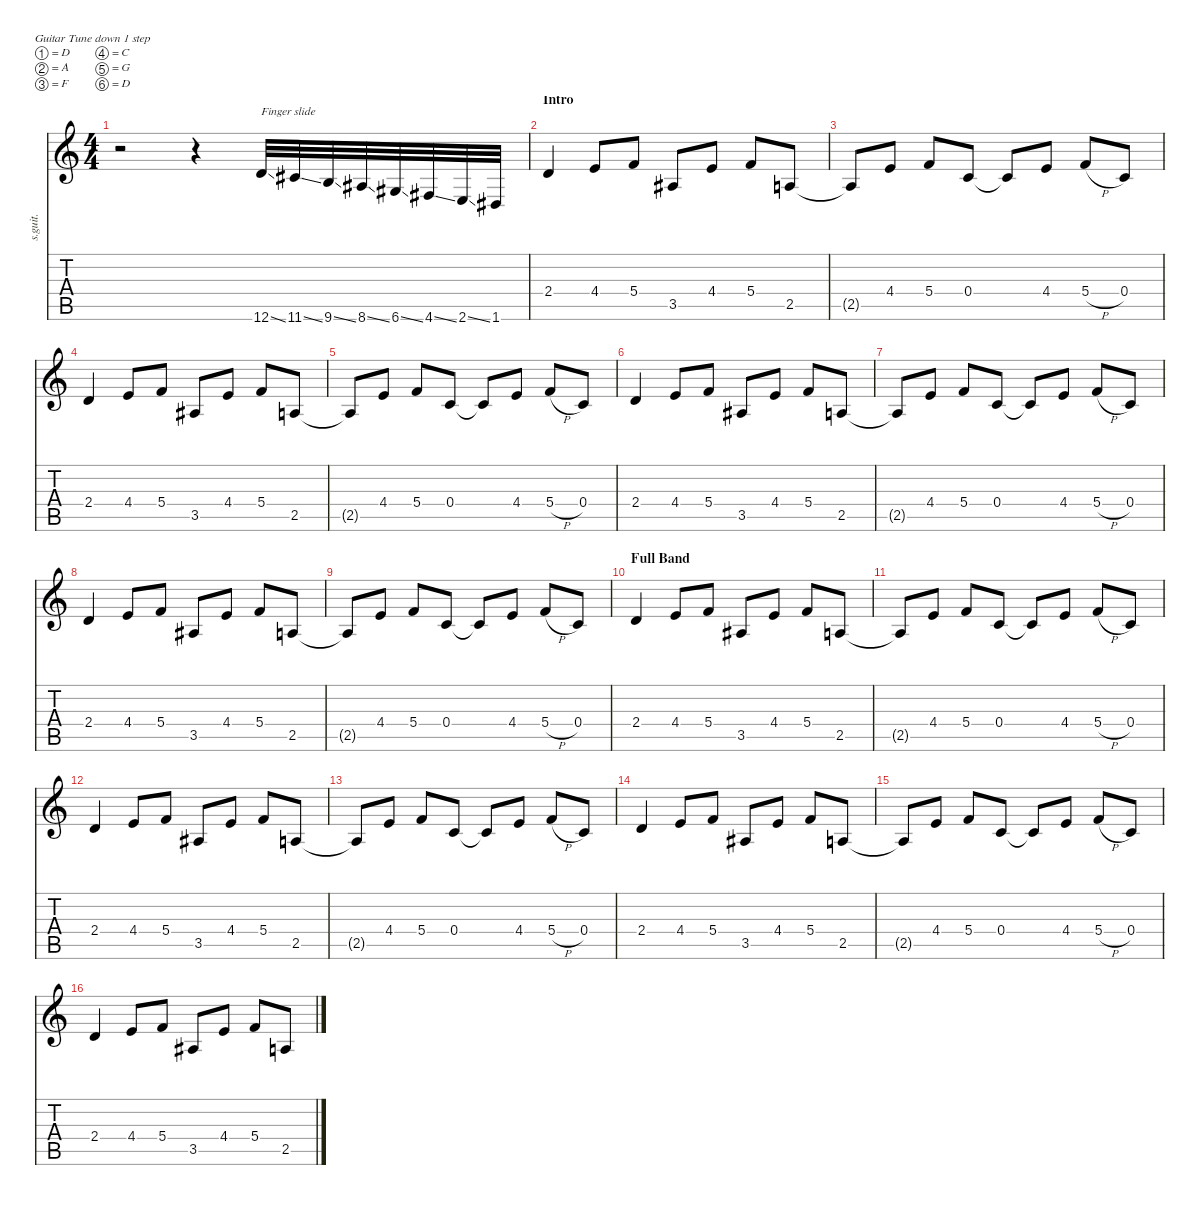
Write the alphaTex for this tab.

\defaultSystemsLayout 4
\hideDynamics
\bracketExtendMode nobrackets
\track ("Fire - Lead" "s.guit.") {instrument distortionguitar}
\staff {score tabs}
\tuning (D4 A3 F3 C3 G2 D2)
\ts (4 4)
\beaming (8 2 2 2 2)
\tempo (130 hide)
\clef g2
\ks c
r.2{dy f instrument distortionguitar} r.4 12.6{ss}.32{txt "Finger slide" lyrics (0 "") lyrics (1 "") lyrics (2 "") lyrics (3 "") lyrics (4 "")} 11.6{ss acc #}.32{lyrics (0 "") lyrics (1 "") lyrics (2 "") lyrics (3 "") lyrics (4 "")} 9.6{ss}.32{lyrics (0 "") lyrics (1 "") lyrics (2 "") lyrics (3 "") lyrics (4 "")} 8.6{ss acc #}.32{lyrics (0 "") lyrics (1 "") lyrics (2 "") lyrics (3 "") lyrics (4 "")} 6.6{ss acc #}.32{lyrics (0 "") lyrics (1 "") lyrics (2 "") lyrics (3 "") lyrics (4 "")} 4.6{ss acc #}.32{lyrics (0 "") lyrics (1 "") lyrics (2 "") lyrics (3 "") lyrics (4 "")} 2.6{ss}.32{lyrics (0 "") lyrics (1 "") lyrics (2 "") lyrics (3 "") lyrics (4 "")} 1.6{acc #}.32{lyrics (0 "") lyrics (1 "") lyrics (2 "") lyrics (3 "") lyrics (4 "")} |
\section ("" "Intro")
2.4.4{lyrics (0 "") lyrics (1 "") lyrics (2 "") lyrics (3 "") lyrics (4 "")} 4.4.8{lyrics (0 "") lyrics (1 "") lyrics (2 "") lyrics (3 "") lyrics (4 "")} 5.4.8{lyrics (0 "") lyrics (1 "") lyrics (2 "") lyrics (3 "") lyrics (4 "")} 3.5{acc #}.8{lyrics (0 "") lyrics (1 "") lyrics (2 "") lyrics (3 "") lyrics (4 "")} 4.4.8{lyrics (0 "") lyrics (1 "") lyrics (2 "") lyrics (3 "") lyrics (4 "")} 5.4.8{lyrics (0 "") lyrics (1 "") lyrics (2 "") lyrics (3 "") lyrics (4 "")} 2.5.8{lyrics (0 "") lyrics (1 "") lyrics (2 "") lyrics (3 "") lyrics (4 "")} |
2.5{t}.8{lyrics (0 "") lyrics (1 "") lyrics (2 "") lyrics (3 "") lyrics (4 "")} 4.4.8{lyrics (0 "") lyrics (1 "") lyrics (2 "") lyrics (3 "") lyrics (4 "")} 5.4.8{lyrics (0 "") lyrics (1 "") lyrics (2 "") lyrics (3 "") lyrics (4 "")} 0.4.8{lyrics (0 "") lyrics (1 "") lyrics (2 "") lyrics (3 "") lyrics (4 "")} 0.4{t}.8{lyrics (0 "") lyrics (1 "") lyrics (2 "") lyrics (3 "") lyrics (4 "")} 4.4.8{lyrics (0 "") lyrics (1 "") lyrics (2 "") lyrics (3 "") lyrics (4 "")} 5.4{h}.8{lyrics (0 "") lyrics (1 "") lyrics (2 "") lyrics (3 "") lyrics (4 "")} 0.4.8{lyrics (0 "") lyrics (1 "") lyrics (2 "") lyrics (3 "") lyrics (4 "")} |
2.4.4{lyrics (0 "") lyrics (1 "") lyrics (2 "") lyrics (3 "") lyrics (4 "")} 4.4.8{lyrics (0 "") lyrics (1 "") lyrics (2 "") lyrics (3 "") lyrics (4 "")} 5.4.8{lyrics (0 "") lyrics (1 "") lyrics (2 "") lyrics (3 "") lyrics (4 "")} 3.5{acc #}.8{lyrics (0 "") lyrics (1 "") lyrics (2 "") lyrics (3 "") lyrics (4 "")} 4.4.8{lyrics (0 "") lyrics (1 "") lyrics (2 "") lyrics (3 "") lyrics (4 "")} 5.4.8{lyrics (0 "") lyrics (1 "") lyrics (2 "") lyrics (3 "") lyrics (4 "")} 2.5.8{lyrics (0 "") lyrics (1 "") lyrics (2 "") lyrics (3 "") lyrics (4 "")} |
2.5{t}.8{lyrics (0 "") lyrics (1 "") lyrics (2 "") lyrics (3 "") lyrics (4 "")} 4.4.8{lyrics (0 "") lyrics (1 "") lyrics (2 "") lyrics (3 "") lyrics (4 "")} 5.4.8{lyrics (0 "") lyrics (1 "") lyrics (2 "") lyrics (3 "") lyrics (4 "")} 0.4.8{lyrics (0 "") lyrics (1 "") lyrics (2 "") lyrics (3 "") lyrics (4 "")} 0.4{t}.8{lyrics (0 "") lyrics (1 "") lyrics (2 "") lyrics (3 "") lyrics (4 "")} 4.4.8{lyrics (0 "") lyrics (1 "") lyrics (2 "") lyrics (3 "") lyrics (4 "")} 5.4{h}.8{lyrics (0 "") lyrics (1 "") lyrics (2 "") lyrics (3 "") lyrics (4 "")} 0.4.8{lyrics (0 "") lyrics (1 "") lyrics (2 "") lyrics (3 "") lyrics (4 "")} |
2.4.4{lyrics (0 "") lyrics (1 "") lyrics (2 "") lyrics (3 "") lyrics (4 "")} 4.4.8{lyrics (0 "") lyrics (1 "") lyrics (2 "") lyrics (3 "") lyrics (4 "")} 5.4.8{lyrics (0 "") lyrics (1 "") lyrics (2 "") lyrics (3 "") lyrics (4 "")} 3.5{acc #}.8{lyrics (0 "") lyrics (1 "") lyrics (2 "") lyrics (3 "") lyrics (4 "")} 4.4.8{lyrics (0 "") lyrics (1 "") lyrics (2 "") lyrics (3 "") lyrics (4 "")} 5.4.8{lyrics (0 "") lyrics (1 "") lyrics (2 "") lyrics (3 "") lyrics (4 "")} 2.5.8{lyrics (0 "") lyrics (1 "") lyrics (2 "") lyrics (3 "") lyrics (4 "")} |
2.5{t}.8{lyrics (0 "") lyrics (1 "") lyrics (2 "") lyrics (3 "") lyrics (4 "")} 4.4.8{lyrics (0 "") lyrics (1 "") lyrics (2 "") lyrics (3 "") lyrics (4 "")} 5.4.8{lyrics (0 "") lyrics (1 "") lyrics (2 "") lyrics (3 "") lyrics (4 "")} 0.4.8{lyrics (0 "") lyrics (1 "") lyrics (2 "") lyrics (3 "") lyrics (4 "")} 0.4{t}.8{lyrics (0 "") lyrics (1 "") lyrics (2 "") lyrics (3 "") lyrics (4 "")} 4.4.8{lyrics (0 "") lyrics (1 "") lyrics (2 "") lyrics (3 "") lyrics (4 "")} 5.4{h}.8{lyrics (0 "") lyrics (1 "") lyrics (2 "") lyrics (3 "") lyrics (4 "")} 0.4.8{lyrics (0 "") lyrics (1 "") lyrics (2 "") lyrics (3 "") lyrics (4 "")} |
2.4.4{lyrics (0 "") lyrics (1 "") lyrics (2 "") lyrics (3 "") lyrics (4 "")} 4.4.8{lyrics (0 "") lyrics (1 "") lyrics (2 "") lyrics (3 "") lyrics (4 "")} 5.4.8{lyrics (0 "") lyrics (1 "") lyrics (2 "") lyrics (3 "") lyrics (4 "")} 3.5{acc #}.8{lyrics (0 "") lyrics (1 "") lyrics (2 "") lyrics (3 "") lyrics (4 "")} 4.4.8{lyrics (0 "") lyrics (1 "") lyrics (2 "") lyrics (3 "") lyrics (4 "")} 5.4.8{lyrics (0 "") lyrics (1 "") lyrics (2 "") lyrics (3 "") lyrics (4 "")} 2.5.8{lyrics (0 "") lyrics (1 "") lyrics (2 "") lyrics (3 "") lyrics (4 "")} |
2.5{t}.8{lyrics (0 "") lyrics (1 "") lyrics (2 "") lyrics (3 "") lyrics (4 "")} 4.4.8{lyrics (0 "") lyrics (1 "") lyrics (2 "") lyrics (3 "") lyrics (4 "")} 5.4.8{lyrics (0 "") lyrics (1 "") lyrics (2 "") lyrics (3 "") lyrics (4 "")} 0.4.8{lyrics (0 "") lyrics (1 "") lyrics (2 "") lyrics (3 "") lyrics (4 "")} 0.4{t}.8{lyrics (0 "") lyrics (1 "") lyrics (2 "") lyrics (3 "") lyrics (4 "")} 4.4.8{lyrics (0 "") lyrics (1 "") lyrics (2 "") lyrics (3 "") lyrics (4 "")} 5.4{h}.8{lyrics (0 "") lyrics (1 "") lyrics (2 "") lyrics (3 "") lyrics (4 "")} 0.4.8{lyrics (0 "") lyrics (1 "") lyrics (2 "") lyrics (3 "") lyrics (4 "")} |
\section ("" "Full Band")
2.4.4{lyrics (0 "") lyrics (1 "") lyrics (2 "") lyrics (3 "") lyrics (4 "")} 4.4.8{lyrics (0 "") lyrics (1 "") lyrics (2 "") lyrics (3 "") lyrics (4 "")} 5.4.8{lyrics (0 "") lyrics (1 "") lyrics (2 "") lyrics (3 "") lyrics (4 "")} 3.5{acc #}.8{lyrics (0 "") lyrics (1 "") lyrics (2 "") lyrics (3 "") lyrics (4 "")} 4.4.8{lyrics (0 "") lyrics (1 "") lyrics (2 "") lyrics (3 "") lyrics (4 "")} 5.4.8{lyrics (0 "") lyrics (1 "") lyrics (2 "") lyrics (3 "") lyrics (4 "")} 2.5.8{lyrics (0 "") lyrics (1 "") lyrics (2 "") lyrics (3 "") lyrics (4 "")} |
2.5{t}.8{lyrics (0 "") lyrics (1 "") lyrics (2 "") lyrics (3 "") lyrics (4 "")} 4.4.8{lyrics (0 "") lyrics (1 "") lyrics (2 "") lyrics (3 "") lyrics (4 "")} 5.4.8{lyrics (0 "") lyrics (1 "") lyrics (2 "") lyrics (3 "") lyrics (4 "")} 0.4.8{lyrics (0 "") lyrics (1 "") lyrics (2 "") lyrics (3 "") lyrics (4 "")} 0.4{t}.8{lyrics (0 "") lyrics (1 "") lyrics (2 "") lyrics (3 "") lyrics (4 "")} 4.4.8{lyrics (0 "") lyrics (1 "") lyrics (2 "") lyrics (3 "") lyrics (4 "")} 5.4{h}.8{lyrics (0 "") lyrics (1 "") lyrics (2 "") lyrics (3 "") lyrics (4 "")} 0.4.8{lyrics (0 "") lyrics (1 "") lyrics (2 "") lyrics (3 "") lyrics (4 "")} |
2.4.4{lyrics (0 "") lyrics (1 "") lyrics (2 "") lyrics (3 "") lyrics (4 "")} 4.4.8{lyrics (0 "") lyrics (1 "") lyrics (2 "") lyrics (3 "") lyrics (4 "")} 5.4.8{lyrics (0 "") lyrics (1 "") lyrics (2 "") lyrics (3 "") lyrics (4 "")} 3.5{acc #}.8{lyrics (0 "") lyrics (1 "") lyrics (2 "") lyrics (3 "") lyrics (4 "")} 4.4.8{lyrics (0 "") lyrics (1 "") lyrics (2 "") lyrics (3 "") lyrics (4 "")} 5.4.8{lyrics (0 "") lyrics (1 "") lyrics (2 "") lyrics (3 "") lyrics (4 "")} 2.5.8{lyrics (0 "") lyrics (1 "") lyrics (2 "") lyrics (3 "") lyrics (4 "")} |
2.5{t}.8{lyrics (0 "") lyrics (1 "") lyrics (2 "") lyrics (3 "") lyrics (4 "")} 4.4.8{lyrics (0 "") lyrics (1 "") lyrics (2 "") lyrics (3 "") lyrics (4 "")} 5.4.8{lyrics (0 "") lyrics (1 "") lyrics (2 "") lyrics (3 "") lyrics (4 "")} 0.4.8{lyrics (0 "") lyrics (1 "") lyrics (2 "") lyrics (3 "") lyrics (4 "")} 0.4{t}.8{lyrics (0 "") lyrics (1 "") lyrics (2 "") lyrics (3 "") lyrics (4 "")} 4.4.8{lyrics (0 "") lyrics (1 "") lyrics (2 "") lyrics (3 "") lyrics (4 "")} 5.4{h}.8{lyrics (0 "") lyrics (1 "") lyrics (2 "") lyrics (3 "") lyrics (4 "")} 0.4.8{lyrics (0 "") lyrics (1 "") lyrics (2 "") lyrics (3 "") lyrics (4 "")} |
2.4.4{lyrics (0 "") lyrics (1 "") lyrics (2 "") lyrics (3 "") lyrics (4 "")} 4.4.8{lyrics (0 "") lyrics (1 "") lyrics (2 "") lyrics (3 "") lyrics (4 "")} 5.4.8{lyrics (0 "") lyrics (1 "") lyrics (2 "") lyrics (3 "") lyrics (4 "")} 3.5{acc #}.8{lyrics (0 "") lyrics (1 "") lyrics (2 "") lyrics (3 "") lyrics (4 "")} 4.4.8{lyrics (0 "") lyrics (1 "") lyrics (2 "") lyrics (3 "") lyrics (4 "")} 5.4.8{lyrics (0 "") lyrics (1 "") lyrics (2 "") lyrics (3 "") lyrics (4 "")} 2.5.8{lyrics (0 "") lyrics (1 "") lyrics (2 "") lyrics (3 "") lyrics (4 "")} |
2.5{t}.8{lyrics (0 "") lyrics (1 "") lyrics (2 "") lyrics (3 "") lyrics (4 "")} 4.4.8{lyrics (0 "") lyrics (1 "") lyrics (2 "") lyrics (3 "") lyrics (4 "")} 5.4.8{lyrics (0 "") lyrics (1 "") lyrics (2 "") lyrics (3 "") lyrics (4 "")} 0.4.8{lyrics (0 "") lyrics (1 "") lyrics (2 "") lyrics (3 "") lyrics (4 "")} 0.4{t}.8{lyrics (0 "") lyrics (1 "") lyrics (2 "") lyrics (3 "") lyrics (4 "")} 4.4.8{lyrics (0 "") lyrics (1 "") lyrics (2 "") lyrics (3 "") lyrics (4 "")} 5.4{h}.8{lyrics (0 "") lyrics (1 "") lyrics (2 "") lyrics (3 "") lyrics (4 "")} 0.4.8{lyrics (0 "") lyrics (1 "") lyrics (2 "") lyrics (3 "") lyrics (4 "")} |
2.4.4{lyrics (0 "") lyrics (1 "") lyrics (2 "") lyrics (3 "") lyrics (4 "")} 4.4.8{lyrics (0 "") lyrics (1 "") lyrics (2 "") lyrics (3 "") lyrics (4 "")} 5.4.8{lyrics (0 "") lyrics (1 "") lyrics (2 "") lyrics (3 "") lyrics (4 "")} 3.5{acc #}.8{lyrics (0 "") lyrics (1 "") lyrics (2 "") lyrics (3 "") lyrics (4 "")} 4.4.8{lyrics (0 "") lyrics (1 "") lyrics (2 "") lyrics (3 "") lyrics (4 "")} 5.4.8{lyrics (0 "") lyrics (1 "") lyrics (2 "") lyrics (3 "") lyrics (4 "")} 2.5.8{lyrics (0 "") lyrics (1 "") lyrics (2 "") lyrics (3 "") lyrics (4 "")}
